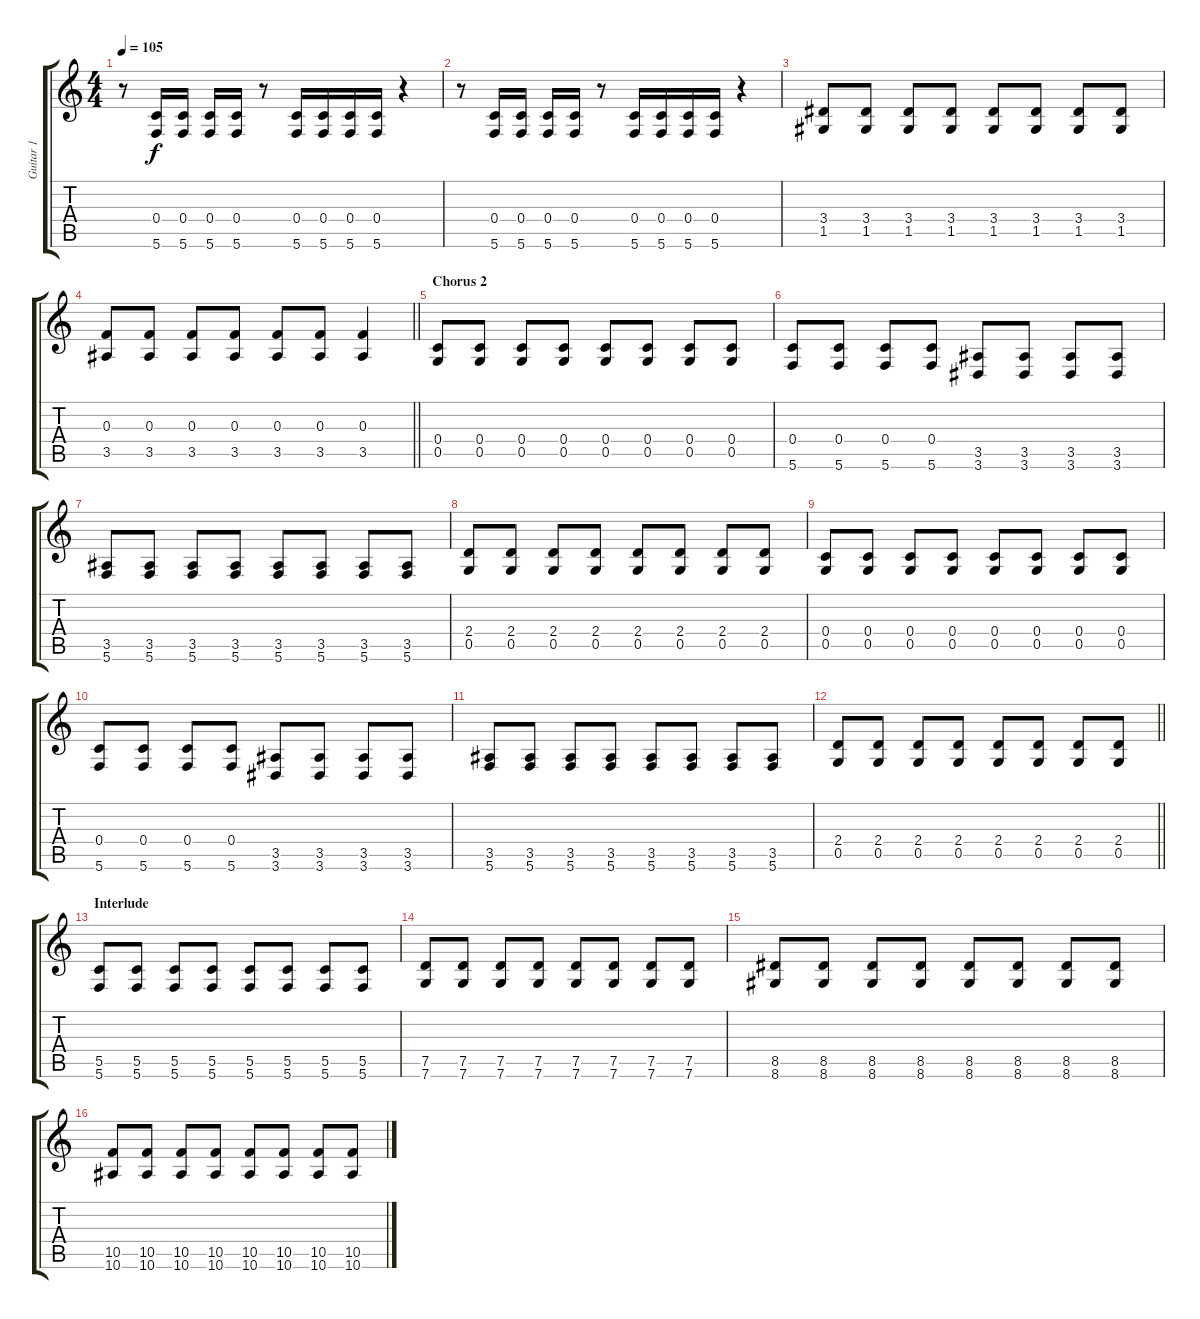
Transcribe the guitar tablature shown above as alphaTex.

\track ("Guitar 1" "Guitar 1") {instrument distortionguitar}
\staff {score tabs}
\tuning (D4 A3 F3 C3 G2 C2) {hide}
\ts (4 4)
\tempo 105
\clef g2
\ks c
r.8{dy f} (0.4 5.6).16 (0.4 5.6).16 (0.4 5.6).16 (0.4 5.6).16 r.8 (0.4 5.6).16 (0.4 5.6).16 (0.4 5.6).16 (0.4 5.6).16 r.4 |
r.8 (0.4 5.6).16 (0.4 5.6).16 (0.4 5.6).16 (0.4 5.6).16 r.8 (0.4 5.6).16 (0.4 5.6).16 (0.4 5.6).16 (0.4 5.6).16 r.4 |
(3.4 1.5).8 (3.4 1.5).8 (3.4 1.5).8 (3.4 1.5).8 (3.4 1.5).8 (3.4 1.5).8 (3.4 1.5).8 (3.4 1.5).8 |
\barLineRight lightlight
(0.3 3.5).8 (0.3 3.5).8 (0.3 3.5).8 (0.3 3.5).8 (0.3 3.5).8 (0.3 3.5).8 (0.3 3.5).4 |
\section ("" "Chorus 2")
(0.4 0.5).8 (0.4 0.5).8 (0.4 0.5).8 (0.4 0.5).8 (0.4 0.5).8 (0.4 0.5).8 (0.4 0.5).8 (0.4 0.5).8 |
(0.4 5.6).8 (0.4 5.6).8 (0.4 5.6).8 (0.4 5.6).8 (3.5 3.6).8 (3.5 3.6).8 (3.5 3.6).8 (3.5 3.6).8 |
(3.5 5.6).8 (3.5 5.6).8 (3.5 5.6).8 (3.5 5.6).8 (3.5 5.6).8 (3.5 5.6).8 (3.5 5.6).8 (3.5 5.6).8 |
(2.4 0.5).8 (2.4 0.5).8 (2.4 0.5).8 (2.4 0.5).8 (2.4 0.5).8 (2.4 0.5).8 (2.4 0.5).8 (2.4 0.5).8 |
(0.4 0.5).8 (0.4 0.5).8 (0.4 0.5).8 (0.4 0.5).8 (0.4 0.5).8 (0.4 0.5).8 (0.4 0.5).8 (0.4 0.5).8 |
(0.4 5.6).8 (0.4 5.6).8 (0.4 5.6).8 (0.4 5.6).8 (3.5 3.6).8 (3.5 3.6).8 (3.5 3.6).8 (3.5 3.6).8 |
(3.5 5.6).8 (3.5 5.6).8 (3.5 5.6).8 (3.5 5.6).8 (3.5 5.6).8 (3.5 5.6).8 (3.5 5.6).8 (3.5 5.6).8 |
\barLineRight lightlight
(2.4 0.5).8 (2.4 0.5).8 (2.4 0.5).8 (2.4 0.5).8 (2.4 0.5).8 (2.4 0.5).8 (2.4 0.5).8 (2.4 0.5).8 |
\section ("" "Interlude")
(5.5 5.6).8 (5.5 5.6).8 (5.5 5.6).8 (5.5 5.6).8 (5.5 5.6).8 (5.5 5.6).8 (5.5 5.6).8 (5.5 5.6).8 |
(7.5 7.6).8 (7.5 7.6).8 (7.5 7.6).8 (7.5 7.6).8 (7.5 7.6).8 (7.5 7.6).8 (7.5 7.6).8 (7.5 7.6).8 |
(8.5 8.6).8 (8.5 8.6).8 (8.5 8.6).8 (8.5 8.6).8 (8.5 8.6).8 (8.5 8.6).8 (8.5 8.6).8 (8.5 8.6).8 |
(10.5 10.6).8 (10.5 10.6).8 (10.5 10.6).8 (10.5 10.6).8 (10.5 10.6).8 (10.5 10.6).8 (10.5 10.6).8 (10.5 10.6).8
